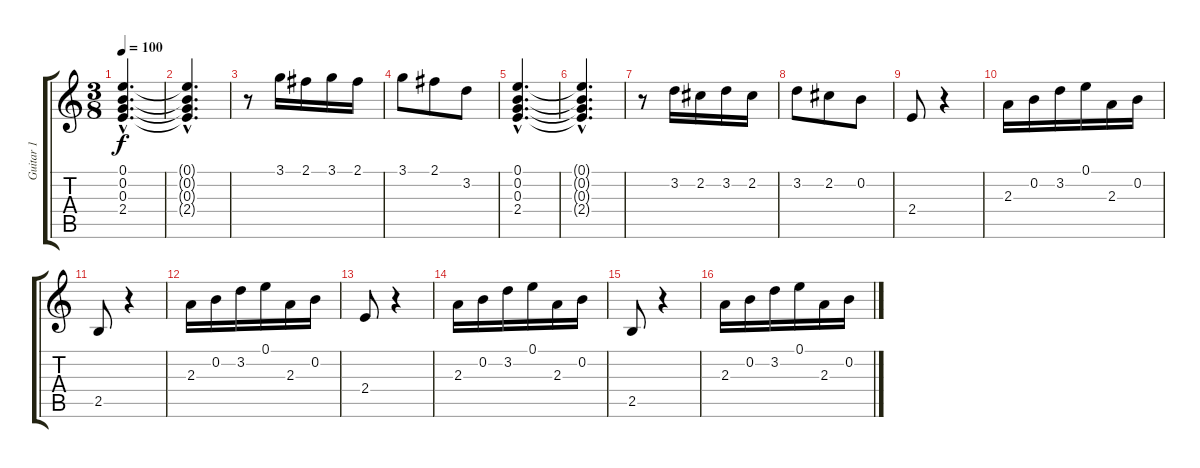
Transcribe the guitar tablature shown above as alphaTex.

\track ("Guitar 1" "Guitar 1") {instrument distortionguitar}
\staff {score tabs}
\tuning (E4 B3 G3 D3 A2 E2) {hide}
\ts (3 8)
\tempo 100
\clef g2
\ks c
(0.1{hac} 0.2{hac} 0.3{hac} 2.4{hac}).4{d dy f} |
(0.1{hac t} 0.2{hac t} 0.3{hac t} 2.4{hac t}).4{d} |
r.8 3.1.16 2.1.16 3.1.16 2.1.16 |
3.1.8 2.1.8 3.2.8 |
(0.1{hac} 0.2{hac} 0.3{hac} 2.4{hac}).4{d} |
(0.1{hac t} 0.2{hac t} 0.3{hac t} 2.4{hac t}).4{d} |
r.8 3.2.16 2.2.16 3.2.16 2.2.16 |
3.2.8 2.2.8 0.2.8 |
2.4.8 r.4 |
2.3.16 0.2.16 3.2.16 0.1.16 2.3.16 0.2.16 |
2.5.8 r.4 |
2.3.16 0.2.16 3.2.16 0.1.16 2.3.16 0.2.16 |
2.4.8 r.4 |
2.3.16 0.2.16 3.2.16 0.1.16 2.3.16 0.2.16 |
2.5.8 r.4 |
2.3.16 0.2.16 3.2.16 0.1.16 2.3.16 0.2.16
